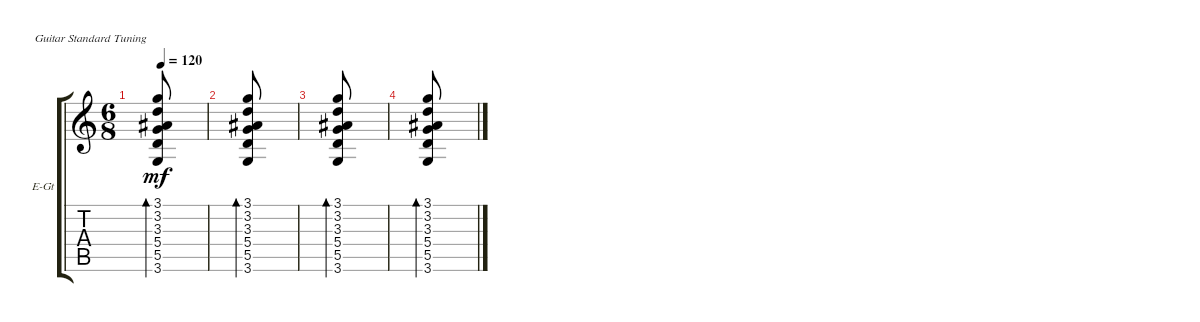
\defaultSystemsLayout 4
\bracketExtendMode groupsimilarinstruments
\firstSystemTrackNameOrientation horizontal
\otherSystemsTrackNameOrientation horizontal
\track ("Electric Guitar" "E-Gt") {instrument overdrivenguitar}
\staff {score tabs}
\tuning (E4 B3 G3 D3 A2 E2)
\ts (6 8)
\tempo 120
\clef g2
\scale
0.485477
\ks c
(3.6 5.5 5.4 3.3 3.2 3.1).8{bd 119 dy mf instrument overdrivenguitar} |
\scale
0.257261 (3.6 5.5 5.4 3.3 3.2 3.1).8{bd 119} |
\scale
0.257261 (3.6 5.5 5.4 3.3 3.2 3.1).8{bd 119} |
\scale
0.313131 (3.6 5.5 5.4 3.3 3.2 3.1).8{bd 119} |
\scale
0.373737 |
\scale
0.313131 |
\scale
0.322917 |
\scale
0.354167 |
|
|
|
|
\scale
0.322917 |
\scale
0.333333 |
\scale
0.333333 |
\scale
0.333333
